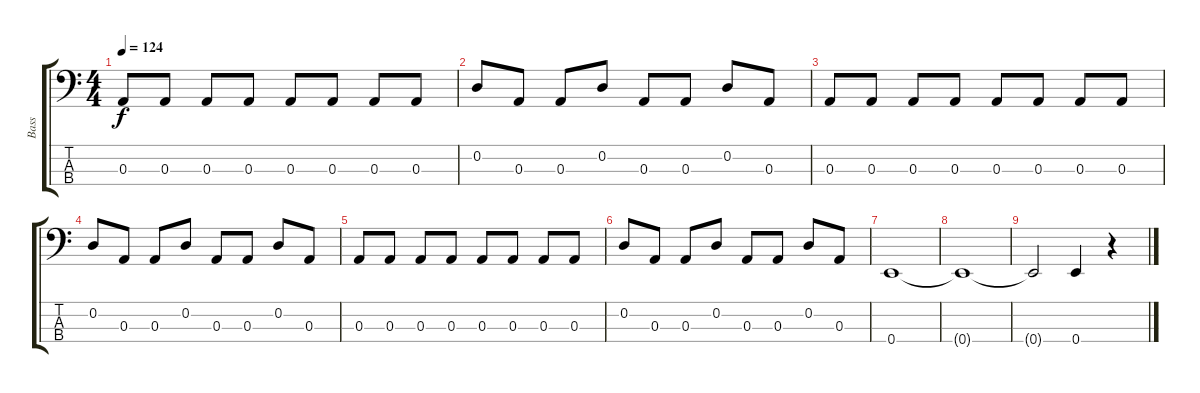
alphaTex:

\track ("Bass" "Bass") {instrument electricbassfinger}
\staff {score tabs}
\tuning (G2 D2 A1 E1) {hide}
\ts (4 4)
\tempo 124
\clef f4
\ks c
0.3.8{dy f} 0.3.8 0.3.8 0.3.8 0.3.8 0.3.8 0.3.8 0.3.8 |
0.2.8 0.3.8 0.3.8 0.2.8 0.3.8 0.3.8 0.2.8 0.3.8 |
0.3.8 0.3.8 0.3.8 0.3.8 0.3.8 0.3.8 0.3.8 0.3.8 |
0.2.8 0.3.8 0.3.8 0.2.8 0.3.8 0.3.8 0.2.8 0.3.8 |
0.3.8 0.3.8 0.3.8 0.3.8 0.3.8 0.3.8 0.3.8 0.3.8 |
0.2.8 0.3.8 0.3.8 0.2.8 0.3.8 0.3.8 0.2.8 0.3.8 |
0.4.1 |
0.4{t}.1 |
0.4{t}.2 0.4.4 r.4
